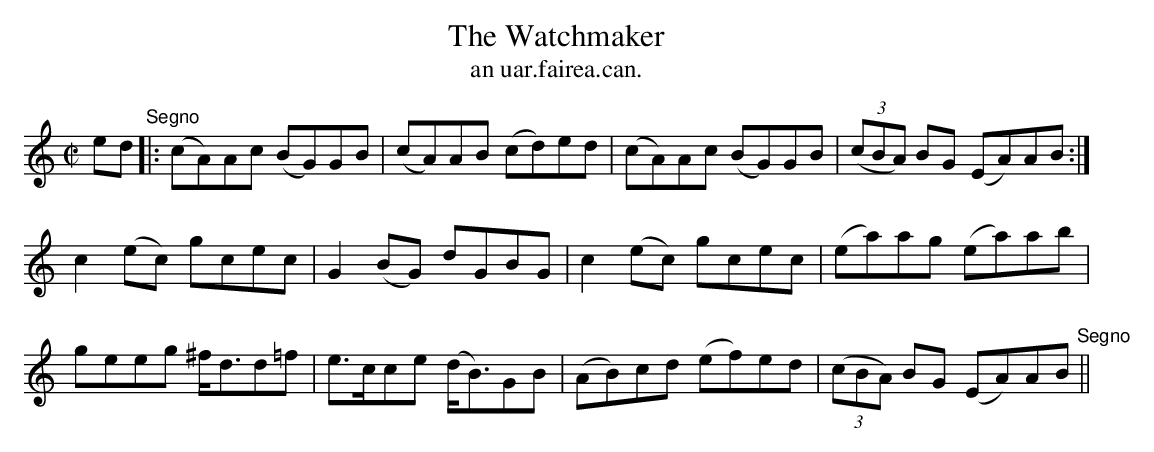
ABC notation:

X:1
T: Watchmaker, The
T: an uar.fairea.can.
M: C|
L: 1/8
K: Am
ed "Segno"|:(cA)Ac (BG)GB|(cA)AB (cd)ed|(cA)Ac (BG)GB|((3cBA) BG (EA)AB:|
c2 (ec) gcec|G2 (BG) dGBG|c2 (ec) gcec|(ea)ag (ea)ab|
geeg ^f<dd=f|e>cce (d<B)GB|(AB)cd (ef)ed|((3cBA) BG (EA)AB "Segno"||
